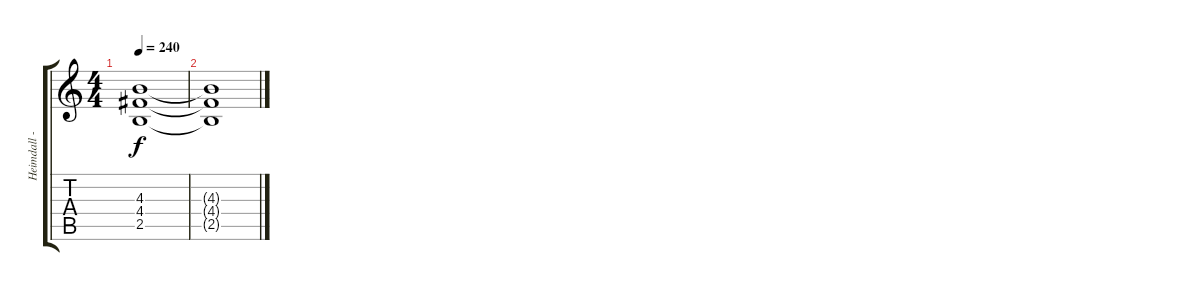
\track ("Heimdall - Distortion Guitar" "Heimdall -") {instrument distortionguitar}
\staff {score tabs}
\tuning (E4 B3 G3 D3 A2 E2) {hide}
\ts (4 4)
\tempo 240
\clef g2
\ks c
(4.3 4.4 2.5).1{dy f} |
(4.3{t} 4.4{t} 2.5{t}).1
